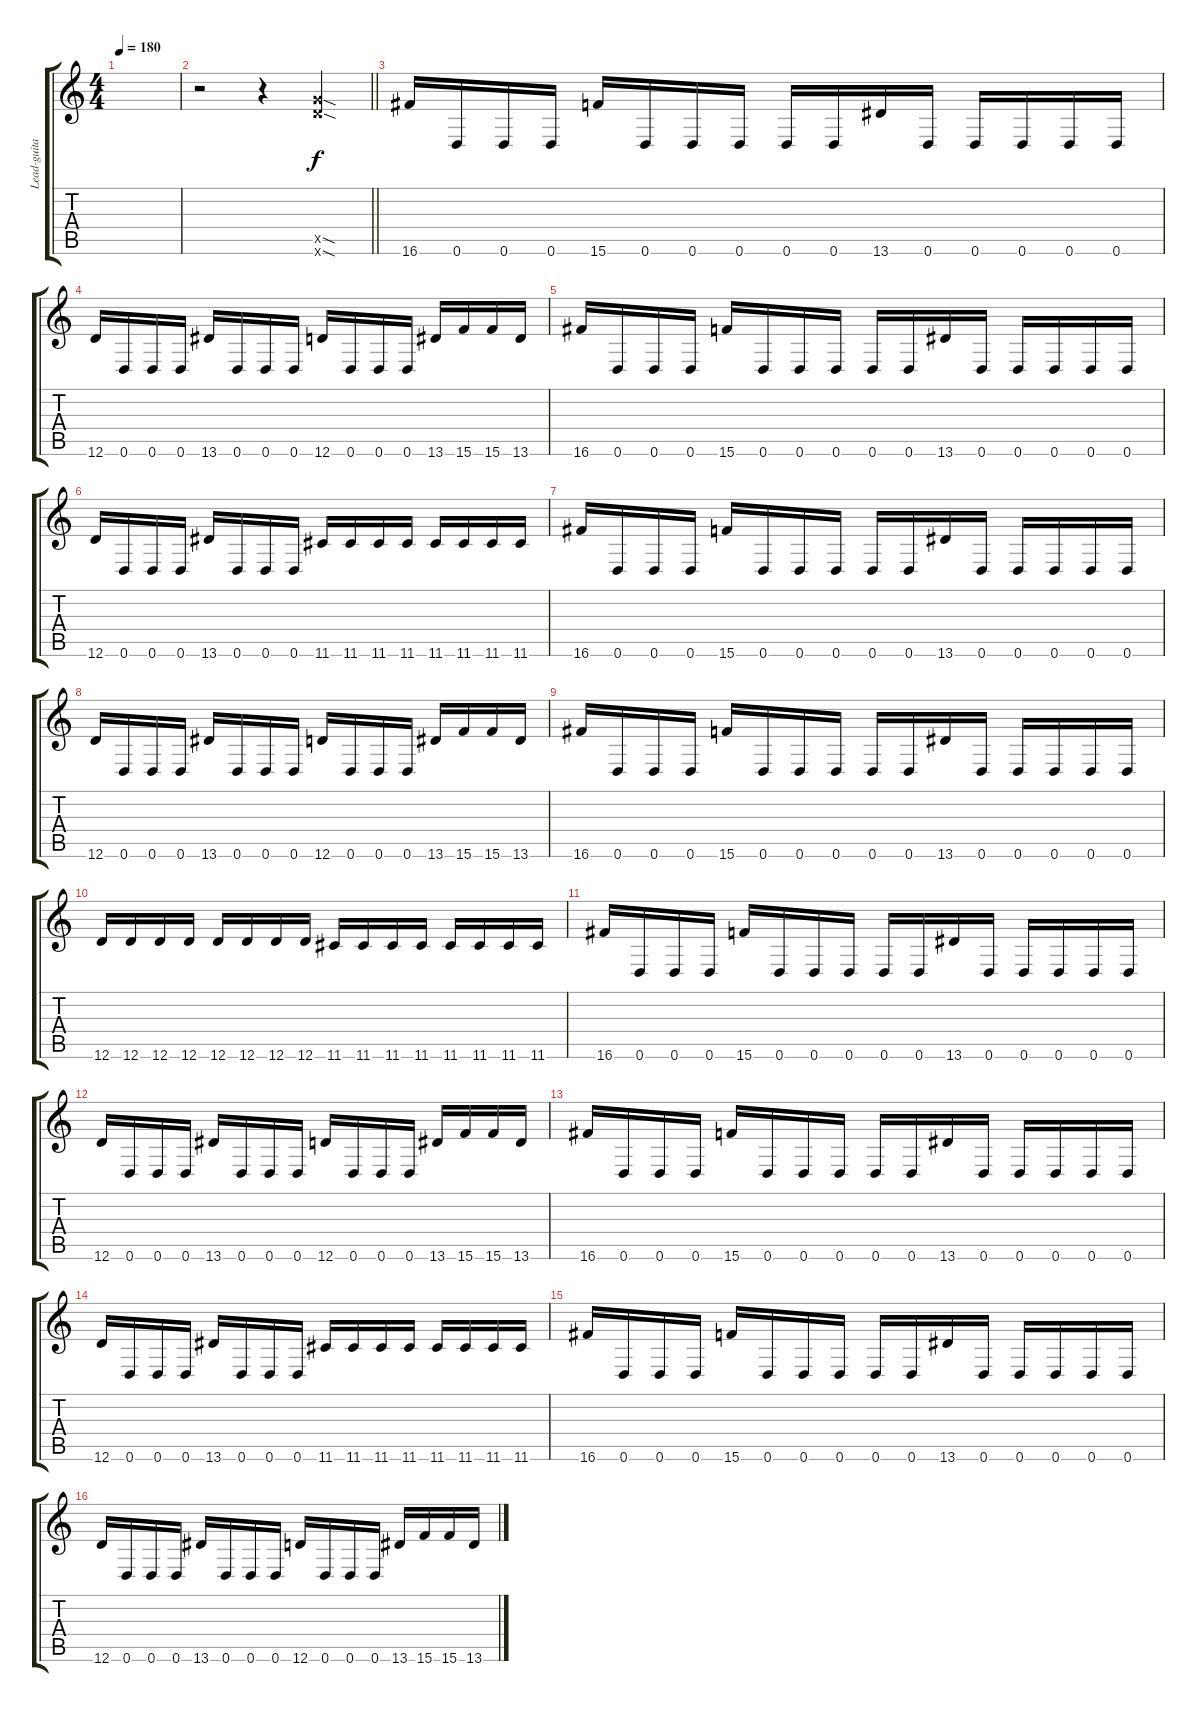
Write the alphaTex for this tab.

\track ("Lead-guitar - Galder" "Lead-guita") {instrument distortionguitar}
\staff {score tabs}
\tuning (D4 A3 F3 C3 G2 D2) {hide}
\ts (4 4)
\tempo 180
\clef g2
\ks c
|
\barLineRight lightlight
r.2 r.4 (12.5{sod x} 12.6{sod x}).4 |
\section ("" "")
16.6.16 0.6.16 0.6.16 0.6.16 15.6.16 0.6.16 0.6.16 0.6.16 0.6.16 0.6.16 13.6.16 0.6.16 0.6.16 0.6.16 0.6.16 0.6.16 |
12.6.16 0.6.16 0.6.16 0.6.16 13.6.16 0.6.16 0.6.16 0.6.16 12.6.16 0.6.16 0.6.16 0.6.16 13.6.16 15.6.16 15.6.16 13.6.16 |
16.6.16 0.6.16 0.6.16 0.6.16 15.6.16 0.6.16 0.6.16 0.6.16 0.6.16 0.6.16 13.6.16 0.6.16 0.6.16 0.6.16 0.6.16 0.6.16 |
12.6.16 0.6.16 0.6.16 0.6.16 13.6.16 0.6.16 0.6.16 0.6.16 11.6.16 11.6.16 11.6.16 11.6.16 11.6.16 11.6.16 11.6.16 11.6.16 |
16.6.16 0.6.16 0.6.16 0.6.16 15.6.16 0.6.16 0.6.16 0.6.16 0.6.16 0.6.16 13.6.16 0.6.16 0.6.16 0.6.16 0.6.16 0.6.16 |
12.6.16 0.6.16 0.6.16 0.6.16 13.6.16 0.6.16 0.6.16 0.6.16 12.6.16 0.6.16 0.6.16 0.6.16 13.6.16 15.6.16 15.6.16 13.6.16 |
16.6.16 0.6.16 0.6.16 0.6.16 15.6.16 0.6.16 0.6.16 0.6.16 0.6.16 0.6.16 13.6.16 0.6.16 0.6.16 0.6.16 0.6.16 0.6.16 |
12.6.16 12.6.16 12.6.16 12.6.16 12.6.16 12.6.16 12.6.16 12.6.16 11.6.16 11.6.16 11.6.16 11.6.16 11.6.16 11.6.16 11.6.16 11.6.16 |
16.6.16 0.6.16 0.6.16 0.6.16 15.6.16 0.6.16 0.6.16 0.6.16 0.6.16 0.6.16 13.6.16 0.6.16 0.6.16 0.6.16 0.6.16 0.6.16 |
12.6.16 0.6.16 0.6.16 0.6.16 13.6.16 0.6.16 0.6.16 0.6.16 12.6.16 0.6.16 0.6.16 0.6.16 13.6.16 15.6.16 15.6.16 13.6.16 |
16.6.16 0.6.16 0.6.16 0.6.16 15.6.16 0.6.16 0.6.16 0.6.16 0.6.16 0.6.16 13.6.16 0.6.16 0.6.16 0.6.16 0.6.16 0.6.16 |
12.6.16 0.6.16 0.6.16 0.6.16 13.6.16 0.6.16 0.6.16 0.6.16 11.6.16 11.6.16 11.6.16 11.6.16 11.6.16 11.6.16 11.6.16 11.6.16 |
16.6.16 0.6.16 0.6.16 0.6.16 15.6.16 0.6.16 0.6.16 0.6.16 0.6.16 0.6.16 13.6.16 0.6.16 0.6.16 0.6.16 0.6.16 0.6.16 |
12.6.16 0.6.16 0.6.16 0.6.16 13.6.16 0.6.16 0.6.16 0.6.16 12.6.16 0.6.16 0.6.16 0.6.16 13.6.16 15.6.16 15.6.16 13.6.16
